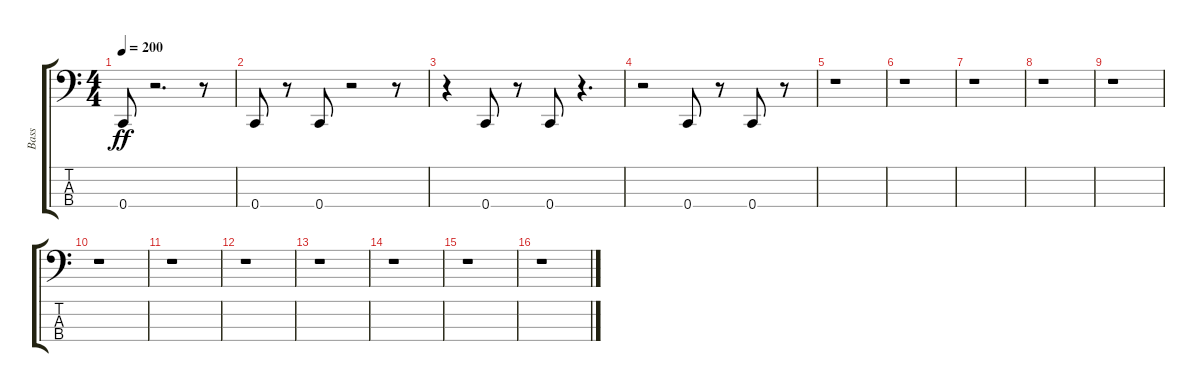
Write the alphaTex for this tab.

\track ("Bass" "Bass") {instrument electricbasspick}
\staff {score tabs}
\tuning (F2 C2 G1 C1) {hide}
\ts (4 4)
\tempo 200
\clef f4
\ks c
0.4.8{dy ff} r.2{d} r.8 |
0.4.8 r.8 0.4.8 r.2 r.8 |
r.4 0.4.8 r.8 0.4.8 r.4{d} |
r.2 0.4.8 r.8 0.4.8 r.8 |
r.1 |
r.1 |
r.1 |
r.1 |
r.1 |
r.1 |
r.1 |
r.1 |
r.1 |
r.1 |
r.1 |
r.1
